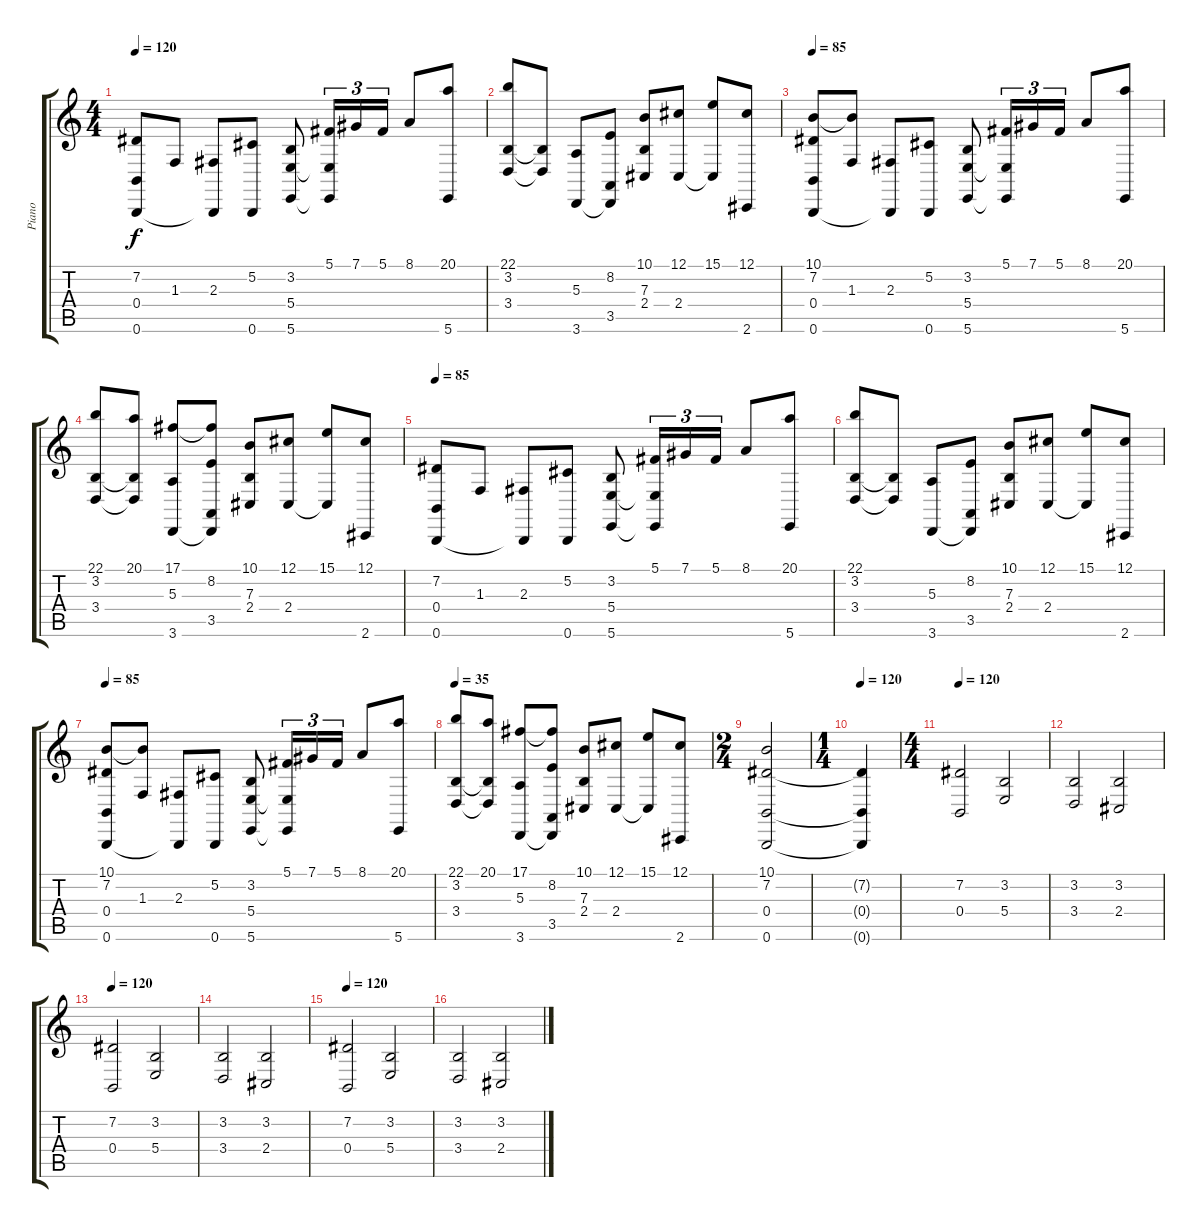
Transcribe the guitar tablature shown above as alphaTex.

\track ("Piano" "Piano") {instrument acousticgrandpiano}
\staff {score tabs}
\tuning (Db4 Ab3 E3 B2 Gb2 B1) {hide}
\ts (4 4)
\tempo 120
\tempo 85
\tempo 120
\clef g2
\ks c
(7.2 0.4 0.6).8{dy f instrument acousticgrandpiano} 1.3.8 (2.3 0.6{t}).8 (5.2 0.6).8 (3.2 5.4 5.6).8 (5.1 5.4{t} 5.6{t}).16{tu (3 2)} 7.1.16{tu (3 2)} 5.1.16{tu (3 2)} 8.1.8 (20.1 5.6).8 |
(22.1 3.2 3.4).8 (3.2{t} 3.4{t}).8 (5.3 3.6).8 (8.2 3.5 3.6{t}).8 (10.1 7.3 2.4).8 (12.1 2.4).8 (15.1 2.4{t}).8 (12.1 2.6).8 |
\tempo 85
(10.1 7.2 0.4 0.6).8 (10.1{t} 1.3).8 (2.3 0.6{t}).8 (5.2 0.6).8 (3.2 5.4 5.6).8 (5.1 5.4{t} 5.6{t}).16{tu (3 2)} 7.1.16{tu (3 2)} 5.1.16{tu (3 2)} 8.1.8 (20.1 5.6).8 |
(22.1 3.2 3.4).8 (20.1 3.2{t} 3.4{t}).8 (17.1 5.3 3.6).8 (17.1{t} 8.2 3.5 3.6{t}).8 (10.1 7.3 2.4).8 (12.1 2.4).8 (15.1 2.4{t}).8 (12.1 2.6).8 |
\tempo 85
(7.2 0.4 0.6).8 1.3.8 (2.3 0.6{t}).8 (5.2 0.6).8 (3.2 5.4 5.6).8 (5.1 5.4{t} 5.6{t}).16{tu (3 2)} 7.1.16{tu (3 2)} 5.1.16{tu (3 2)} 8.1.8 (20.1 5.6).8 |
(22.1 3.2 3.4).8 (3.2{t} 3.4{t}).8 (5.3 3.6).8 (8.2 3.5 3.6{t}).8 (10.1 7.3 2.4).8 (12.1 2.4).8 (15.1 2.4{t}).8 (12.1 2.6).8 |
\tempo 85
(10.1 7.2 0.4 0.6).8 (10.1{t} 1.3).8 (2.3 0.6{t}).8 (5.2 0.6).8 (3.2 5.4 5.6).8 (5.1 5.4{t} 5.6{t}).16{tu (3 2)} 7.1.16{tu (3 2)} 5.1.16{tu (3 2)} 8.1.8 (20.1 5.6).8 |
\tempo 35
(22.1 3.2 3.4).8 (20.1 3.2{t} 3.4{t}).8 (17.1 5.3 3.6).8 (17.1{t} 8.2 3.5 3.6{t}).8 (10.1 7.3 2.4).8 (12.1 2.4).8 (15.1 2.4{t}).8 (12.1 2.6).8 |
\ts (2 4)
(10.1 7.2 0.4 0.6).2 |
\ts (1 4)
\tempo 120
(7.2{t} 0.4{t} 0.6{t}).4 |
\ts (4 4)
\tempo 120
(7.2 0.4).2 (3.2 5.4).2 |
(3.2 3.4).2 (3.2 2.4).2 |
\tempo 120
(7.2 0.4).2 (3.2 5.4).2 |
(3.2 3.4).2 (3.2 2.4).2 |
\tempo 120
(7.2 0.4).2 (3.2 5.4).2 |
(3.2 3.4).2 (3.2 2.4).2
